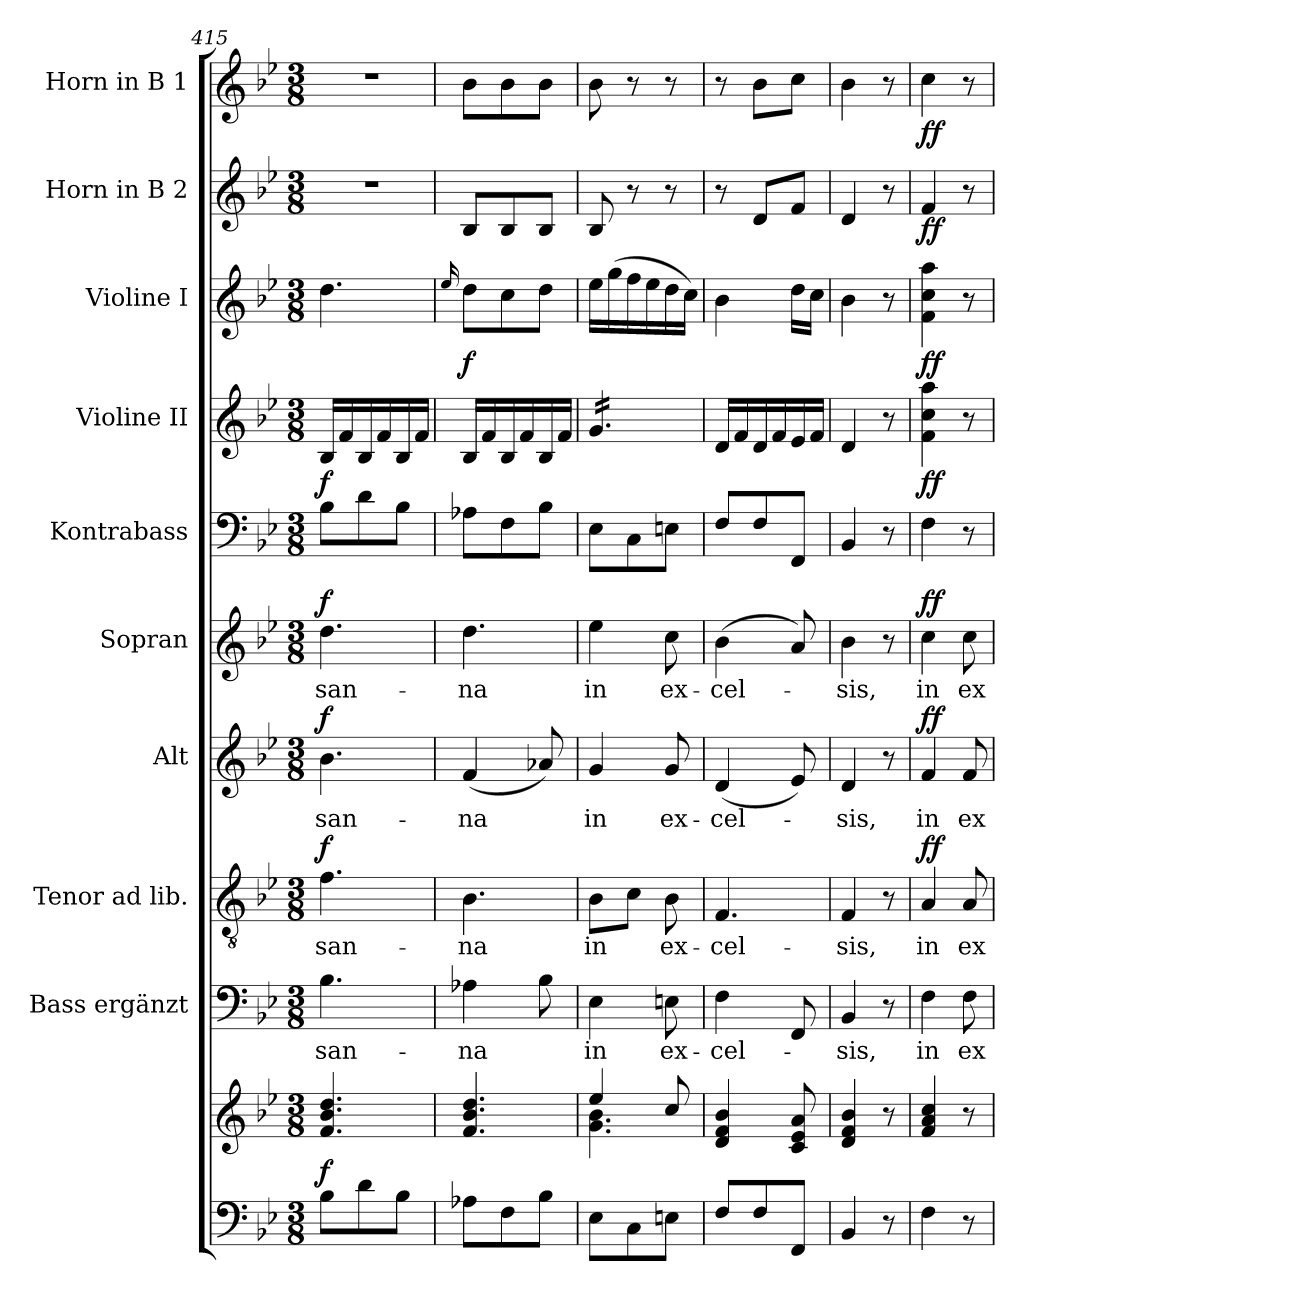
**kern	**kern	**dynam	**kern	**text	**kern	**text	**dynam	**kern	**text	**dynam	**kern	**text	**dynam	**kern	**kern	**dynam	**kern	**dynam	**kern	**dynam	**kern	**dynam
*part10	*part10	*part10	*part9	*part9	*part8	*part8	*part8	*part7	*part7	*part7	*part6	*part6	*part6	*part5	*part4	*part4	*part3	*part3	*part2	*part2	*part1	*part1
*staff11	*staff10	*staff10/11	*staff9	*staff9	*staff8	*staff8	*staff8	*staff7	*staff7	*staff7	*staff6	*staff6	*staff6	*staff5	*staff4	*staff4	*staff3	*staff3	*staff2	*staff2	*staff1	*staff1
*	*	*	*I"Bass ergänzt	*	*I"Tenor ad lib.	*	*	*I"Alt	*	*	*I"Sopran	*	*	*I"Kontrabass	*I"Violine II	*	*I"Violine I	*	*I"Horn in B 2	*	*I"Horn in B 1	*
*	*	*	*I'B.	*	*I'T.	*	*	*I'A.	*	*	*I'S.	*	*	*I'Kb.	*I'Vl. II	*	*I'Vl. I	*	*	*	*	*
!!LO:PB:g=z
*clefF4	*clefG2	*	*clefF4	*	*clefGv2	*	*	*clefG2	*	*	*clefG2	*	*	*clefF4	*clefG2	*	*clefG2	*	*clefG2	*	*clefG2	*
*	*	*	*	*	*	*	*	*	*	*	*	*	*	*ITrd7c12	*	*	*	*	*ITrd8c14	*	*ITrd8c14	*
*k[b-e-]	*k[b-e-]	*	*k[b-e-]	*	*k[b-e-]	*	*	*k[b-e-]	*	*	*k[b-e-]	*	*	*k[b-e-]	*k[b-e-]	*	*k[b-e-]	*	*k[b-e-]	*	*k[b-e-]	*
*B-:	*B-:	*	*B-:	*	*B-:	*	*	*B-:	*	*	*B-:	*	*	*B-:	*B-:	*	*B-:	*	*B-:	*	*B-:	*
*M3/8	*M3/8	*	*M3/8	*	*M3/8	*	*	*M3/8	*	*	*M3/8	*	*	*M3/8	*M3/8	*	*M3/8	*	*M3/8	*	*M3/8	*
=415	=415	=415	=415	=415	=415	=415	=415	=415	=415	=415	=415	=415	=415	=415	=415	=415	=415	=415	=415	=415	=415	=415
!	!	!LO:DY:a=2	!	!LO:LY:b	!	!LO:LY:b	!LO:DY:a	!	!LO:LY:b	!LO:DY:a	!	!LO:LY:b	!LO:DY:a	!	!	!LO:DY:b	!	!	!	!	!	!
8B-\L	4.f/ 4.b-/ 4.dd/	f	4.B-\	-san-	4.f\	-san-	f	4.b-\	-san-	f	4.dd\	-san-	f	8BB-\L	16B-/LL	f	4.dd\	.	4.r	.	4.r	.
.	.	.	.	.	.	.	.	.	.	.	.	.	.	.	16f/	.	.	.	.	.	.	.
8d\	.	.	.	.	.	.	.	.	.	.	.	.	.	8D\	16B-/	.	.	.	.	.	.	.
.	.	.	.	.	.	.	.	.	.	.	.	.	.	.	16f/	.	.	.	.	.	.	.
8B-\J	.	.	.	.	.	.	.	.	.	.	.	.	.	8BB-\J	16B-/	.	.	.	.	.	.	.
.	.	.	.	.	.	.	.	.	.	.	.	.	.	.	16f/JJ	.	.	.	.	.	.	.
=416	=416	=416	=416	=416	=416	=416	=416	=416	=416	=416	=416	=416	=416	=416	=416	=416	=416	=416	=416	=416	=416	=416
.	.	.	.	.	.	.	.	.	.	.	.	.	.	.	.	.	16qqee-/	.	.	.	.	.
!	!	!	!	!LO:LY:b	!	!LO:LY:b	!	!	!LO:LY:b	!	!	!LO:LY:b	!	!	!	!	!	!LO:DY:b	!	!	!	!
8A-X\L	4.f/ 4.b-/ 4.dd/	.	4A-X\	-na	4.B-\	-na	.	(<4f/	-na	.	4.dd\	-na	.	8AA-X\L	16B-/LL	.	8dd\L	f	8BB-/L	.	8B-\L	.
.	.	.	.	.	.	.	.	.	.	.	.	.	.	.	16f/	.	.	.	.	.	.	.
8F\	.	.	.	.	.	.	.	.	.	.	.	.	.	8FF\	16B-/	.	8cc\	.	8BB-/	.	8B-\	.
.	.	.	.	.	.	.	.	.	.	.	.	.	.	.	16f/	.	.	.	.	.	.	.
8B-\J	.	.	8B-\	.	.	.	.	8a-X/)	.	.	.	.	.	8BB-\J	16B-/	.	8dd\J	.	8BB-/J	.	8B-\J	.
.	.	.	.	.	.	.	.	.	.	.	.	.	.	.	16f/JJ	.	.	.	.	.	.	.
=417	=417	=417	=417	=417	=417	=417	=417	=417	=417	=417	=417	=417	=417	=417	=417	=417	=417	=417	=417	=417	=417	=417
*	*^	*	*	*	*	*	*	*	*	*	*	*	*	*	*	*	*	*	*	*	*	*
!	!	!	!	!	!LO:LY:b	!	!LO:LY:b	!	!	!LO:LY:b	!	!	!LO:LY:b	!	!	!	!	!	!	!	!	!	!
*	*	*	*	*	*	*	*	*	*	*	*	*	*	*	*	*tremolo	*	*	*	*	*	*	*
8E-\L	4ee-/	4.g\ 4.b-\	.	4E-\	in	8B-\L	in	.	4g/	in	.	4ee-\	in	.	8EE-\L	16g/LL	.	16ee-\LL	.	8BB-/	.	8B-\	.
.	.	.	.	.	.	.	.	.	.	.	.	.	.	.	.	16g/	.	(>16gg\	.	.	.	.	.
8C\	.	.	.	.	.	8c\J	.	.	.	.	.	.	.	.	8CC\	16g/	.	16ff\	.	8r	.	8r	.
.	.	.	.	.	.	.	.	.	.	.	.	.	.	.	.	16g/	.	16ee-\	.	.	.	.	.
!	!	!	!	!	!LO:LY:b	!	!LO:LY:b	!	!	!LO:LY:b	!	!	!LO:LY:b	!	!	!	!	!	!	!	!	!	!
8En\J	8cc/	.	.	8En\	ex-	8B-\	ex-	.	8g/	ex-	.	8cc\	ex-	.	8EEn\J	16g/	.	16dd\	.	8r	.	8r	.
.	.	.	.	.	.	.	.	.	.	.	.	.	.	.	.	16g/JJ	.	16cc\JJ)	.	.	.	.	.
*	*	*	*	*	*	*	*	*	*	*	*	*	*	*	*	*Xtremolo	*	*	*	*	*	*	*
*	*v	*v	*	*	*	*	*	*	*	*	*	*	*	*	*	*	*	*	*	*	*	*	*
=418	=418	=418	=418	=418	=418	=418	=418	=418	=418	=418	=418	=418	=418	=418	=418	=418	=418	=418	=418	=418	=418	=418
!	!	!	!	!LO:LY:b	!	!LO:LY:b	!	!	!LO:LY:b	!	!	!LO:LY:b	!	!	!	!	!	!	!	!	!	!
8F/L	4d/ 4f/ 4b-/	.	4F\	-cel-	4.F/	-cel-	.	(<4d/	-cel-	.	(>4b-\	-cel-	.	8FF/L	16d/LL	.	4b-\	.	8r	.	8r	.
.	.	.	.	.	.	.	.	.	.	.	.	.	.	.	16f/	.	.	.	.	.	.	.
8F/	.	.	.	.	.	.	.	.	.	.	.	.	.	8FF/	16d/	.	.	.	8D/L	.	8B-\L	.
.	.	.	.	.	.	.	.	.	.	.	.	.	.	.	16f/	.	.	.	.	.	.	.
8FF/J	8c/ 8e-/ 8a/	.	8FF/	.	.	.	.	8e-/)	.	.	8a/)	.	.	8FFF/J	16e-/	.	16dd\LL	.	8F/J	.	8c\J	.
.	.	.	.	.	.	.	.	.	.	.	.	.	.	.	16f/JJ	.	16cc\JJ	.	.	.	.	.
=419	=419	=419	=419	=419	=419	=419	=419	=419	=419	=419	=419	=419	=419	=419	=419	=419	=419	=419	=419	=419	=419	=419
!	!	!	!	!LO:LY:b	!	!LO:LY:b	!	!	!LO:LY:b	!	!	!LO:LY:b	!	!	!	!	!	!	!	!	!	!
4BB-/	4d/ 4f/ 4b-/	.	4BB-/	-sis,	4F/	-sis,	.	4d/	-sis,	.	4b-\	-sis,	.	4BBB-/	4d/	.	4b-\	.	4D/	.	4B-\	.
8r	8r	.	8r	.	8r	.	.	8r	.	.	8r	.	.	8r	8r	.	8r	.	8r	.	8r	.
=420	=420	=420	=420	=420	=420	=420	=420	=420	=420	=420	=420	=420	=420	=420	=420	=420	=420	=420	=420	=420	=420	=420
!	!	!	!	!LO:LY:b	!	!LO:LY:b	!LO:DY:a	!	!LO:LY:b	!LO:DY:a	!	!LO:LY:b	!LO:DY:a	!	!	!LO:DY:b	!	!LO:DY:b	!	!LO:DY:b	!	!LO:DY:b
4F\	4f/ 4a/ 4cc/	.	4F\	in	4A/	in	ff	4f/	in	ff	4cc\	in	ff	4FF\	4f\ 4cc\ 4aa\	ff	4f\ 4cc\ 4aa\	ff	4F/	ff	4c\	ff
!	!	!	!	!LO:LY:b	!	!LO:LY:b	!	!	!LO:LY:b	!	!	!LO:LY:b	!	!	!	!	!	!	!	!	!	!
8r	8r	.	8F\	ex-	8A/	ex-	.	8f/	ex-	.	8cc\	ex-	.	8r	8r	.	8r	.	8r	.	8r	.
=	=	=	=	=	=	=	=	=	=	=	=	=	=	=	=	=	=	=	=	=	=	=
*-	*-	*-	*-	*-	*-	*-	*-	*-	*-	*-	*-	*-	*-	*-	*-	*-	*-	*-	*-	*-	*-	*-
